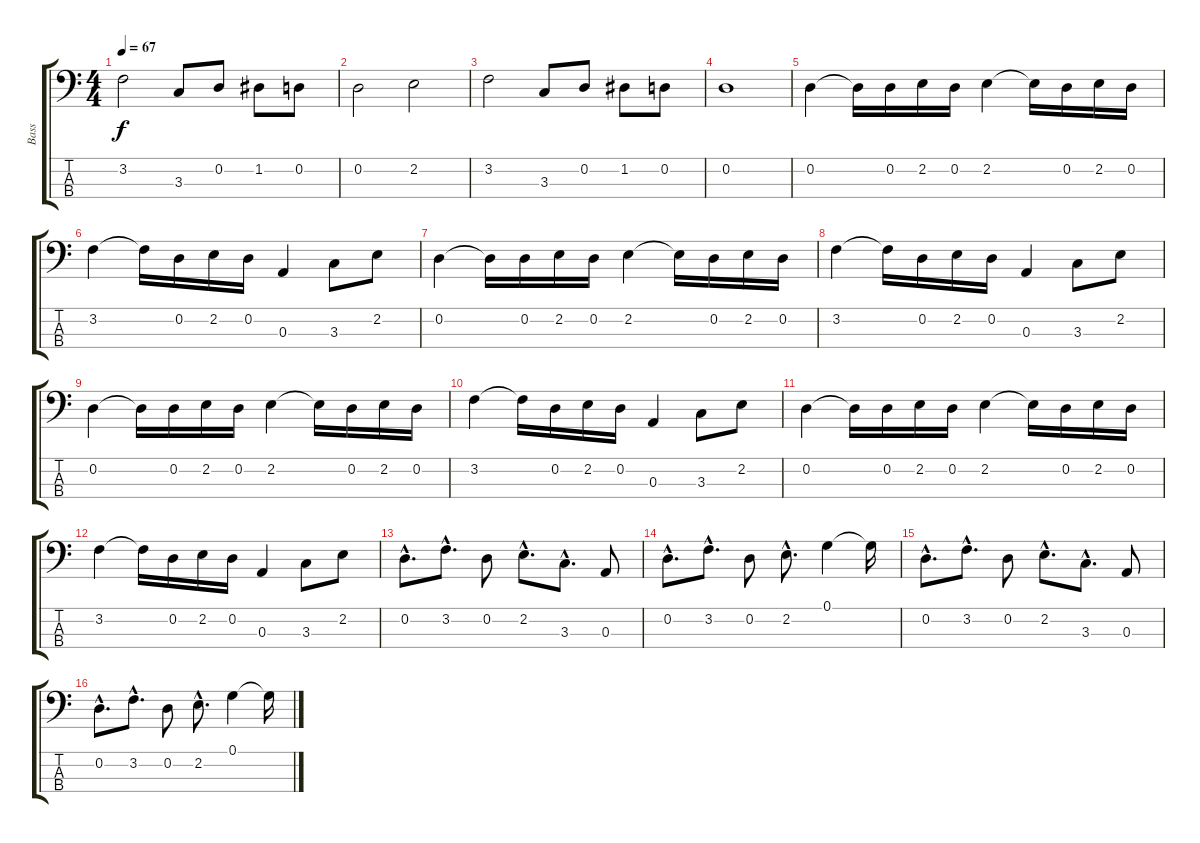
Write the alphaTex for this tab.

\track ("Bass" "Bass") {instrument electricbasspick}
\staff {score tabs}
\tuning (G2 D2 A1 E1) {hide}
\ts (4 4)
\tempo 67
\clef f4
\ks c
3.2.2{dy f} 3.3.8 0.2.8 1.2.8 0.2.8 |
0.2.2 2.2.2 |
3.2.2 3.3.8 0.2.8 1.2.8 0.2.8 |
0.2.1 |
0.2.4 0.2{t}.16 0.2.16 2.2.16 0.2.16 2.2.4 2.2{t}.16 0.2.16 2.2.16 0.2.16 |
3.2.4 3.2{t}.16 0.2.16 2.2.16 0.2.16 0.3.4 3.3.8 2.2.8 |
0.2.4 0.2{t}.16 0.2.16 2.2.16 0.2.16 2.2.4 2.2{t}.16 0.2.16 2.2.16 0.2.16 |
3.2.4 3.2{t}.16 0.2.16 2.2.16 0.2.16 0.3.4 3.3.8 2.2.8 |
0.2.4 0.2{t}.16 0.2.16 2.2.16 0.2.16 2.2.4 2.2{t}.16 0.2.16 2.2.16 0.2.16 |
3.2.4 3.2{t}.16 0.2.16 2.2.16 0.2.16 0.3.4 3.3.8 2.2.8 |
0.2.4 0.2{t}.16 0.2.16 2.2.16 0.2.16 2.2.4 2.2{t}.16 0.2.16 2.2.16 0.2.16 |
3.2.4 3.2{t}.16 0.2.16 2.2.16 0.2.16 0.3.4 3.3.8 2.2.8 |
0.2{hac}.8{d} 3.2{hac}.8{d} 0.2.8 2.2{hac}.8{d} 3.3{hac}.8{d} 0.3.8 |
0.2{hac}.8{d} 3.2{hac}.8{d} 0.2.8 2.2{hac}.8{d} 0.1.4 0.1{t}.16 |
0.2{hac}.8{d} 3.2{hac}.8{d} 0.2.8 2.2{hac}.8{d} 3.3{hac}.8{d} 0.3.8 |
0.2{hac}.8{d} 3.2{hac}.8{d} 0.2.8 2.2{hac}.8{d} 0.1.4 0.1{t}.16
